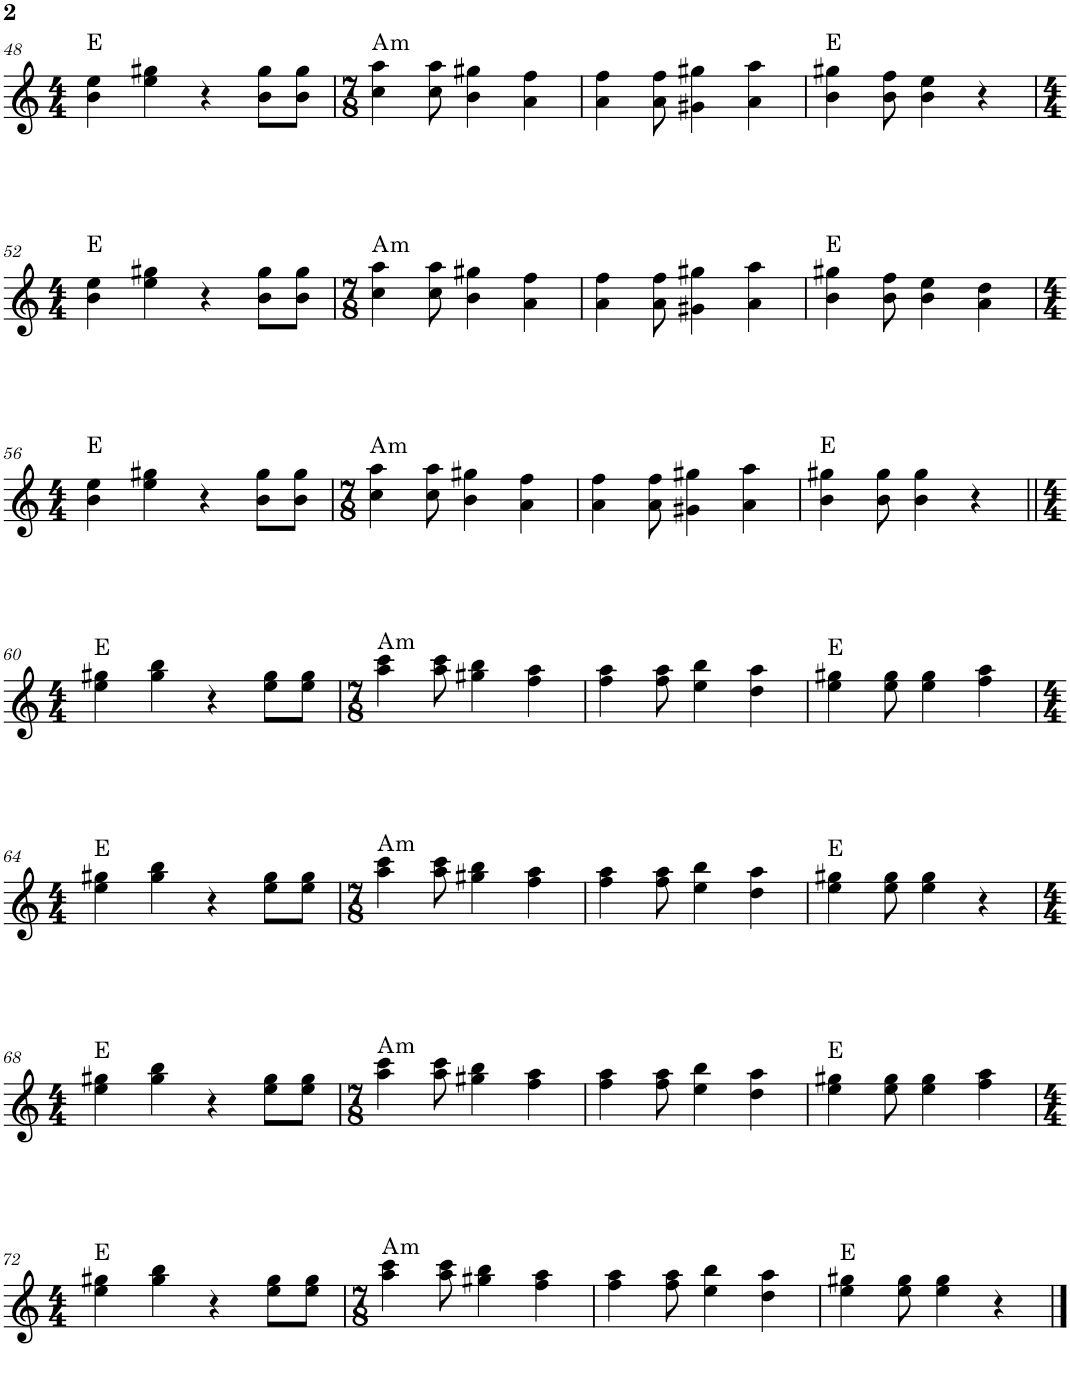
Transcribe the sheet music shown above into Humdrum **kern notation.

**kern	**harte
*part1	*part1
*staff1	*
*I"Piano	*
*I'Pno.	*
!!LO:PB:g=z
*clefG2	*
*k[]	*
*M4/4	*
=48	=48
4b\ 4ee\	E:maj
4ee\ 4gg#X\	.
4r	.
8b\ 8gg#\L	.
8b\ 8gg#\J	.
=49	=49
*M7/8	*
!	!LO:H:kt=m
4cc\ 4aa\	A:min
8cc\ 8aa\	.
4b\ 4gg#X\	.
4a\ 4ff\	.
=50	=50
4a\ 4ff\	.
8a\ 8ff\	.
4g#X\ 4gg#X\	.
4a\ 4aa\	.
=51	=51
4b\ 4gg#X\	E:maj
8b\ 8ff\	.
4b\ 4ee\	.
4r	.
!!LO:LB:g=z
=52	=52
*M4/4	*
4b\ 4ee\	E:maj
4ee\ 4gg#X\	.
4r	.
8b\ 8gg#\L	.
8b\ 8gg#\J	.
=53	=53
*M7/8	*
!	!LO:H:kt=m
4cc\ 4aa\	A:min
8cc\ 8aa\	.
4b\ 4gg#X\	.
4a\ 4ff\	.
=54	=54
4a\ 4ff\	.
8a\ 8ff\	.
4g#X\ 4gg#X\	.
4a\ 4aa\	.
=55	=55
4b\ 4gg#X\	E:maj
8b\ 8ff\	.
4b\ 4ee\	.
4a\ 4dd\	.
!!LO:LB:g=z
=56	=56
*M4/4	*
4b\ 4ee\	E:maj
4ee\ 4gg#X\	.
4r	.
8b\ 8gg#\L	.
8b\ 8gg#\J	.
=57	=57
*M7/8	*
!	!LO:H:kt=m
4cc\ 4aa\	A:min
8cc\ 8aa\	.
4b\ 4gg#X\	.
4a\ 4ff\	.
=58	=58
4a\ 4ff\	.
8a\ 8ff\	.
4g#X\ 4gg#X\	.
4a\ 4aa\	.
=59	=59
4b\ 4gg#X\	E:maj
8b\ 8gg#\	.
4b\ 4gg#\	.
4r	.
!!LO:LB:g=z
=60||	=60||
*M4/4	*
4ee\ 4gg#X\	E:maj
4gg#\ 4bb\	.
4r	.
8ee\ 8gg#\L	.
8ee\ 8gg#\J	.
=61	=61
*M7/8	*
!	!LO:H:kt=m
4aa\ 4ccc\	A:min
8aa\ 8ccc\	.
4gg#X\ 4bb\	.
4ff\ 4aa\	.
=62	=62
4ff\ 4aa\	.
8ff\ 8aa\	.
4ee\ 4bb\	.
4dd\ 4aa\	.
=63	=63
4ee\ 4gg#X\	E:maj
8ee\ 8gg#\	.
4ee\ 4gg#\	.
4ff\ 4aa\	.
!!LO:LB:g=z
=64	=64
*M4/4	*
4ee\ 4gg#X\	E:maj
4gg#\ 4bb\	.
4r	.
8ee\ 8gg#\L	.
8ee\ 8gg#\J	.
=65	=65
*M7/8	*
!	!LO:H:kt=m
4aa\ 4ccc\	A:min
8aa\ 8ccc\	.
4gg#X\ 4bb\	.
4ff\ 4aa\	.
=66	=66
4ff\ 4aa\	.
8ff\ 8aa\	.
4ee\ 4bb\	.
4dd\ 4aa\	.
=67	=67
4ee\ 4gg#X\	E:maj
8ee\ 8gg#\	.
4ee\ 4gg#\	.
4r	.
!!LO:LB:g=z
=68	=68
*M4/4	*
4ee\ 4gg#X\	E:maj
4gg#\ 4bb\	.
4r	.
8ee\ 8gg#\L	.
8ee\ 8gg#\J	.
=69	=69
*M7/8	*
!	!LO:H:kt=m
4aa\ 4ccc\	A:min
8aa\ 8ccc\	.
4gg#X\ 4bb\	.
4ff\ 4aa\	.
=70	=70
4ff\ 4aa\	.
8ff\ 8aa\	.
4ee\ 4bb\	.
4dd\ 4aa\	.
=71	=71
4ee\ 4gg#X\	E:maj
8ee\ 8gg#\	.
4ee\ 4gg#\	.
4ff\ 4aa\	.
!!LO:LB:g=z
=72	=72
*M4/4	*
4ee\ 4gg#X\	E:maj
4gg#\ 4bb\	.
4r	.
8ee\ 8gg#\L	.
8ee\ 8gg#\J	.
=73	=73
*M7/8	*
!	!LO:H:kt=m
4aa\ 4ccc\	A:min
8aa\ 8ccc\	.
4gg#X\ 4bb\	.
4ff\ 4aa\	.
=74	=74
4ff\ 4aa\	.
8ff\ 8aa\	.
4ee\ 4bb\	.
4dd\ 4aa\	.
=75	=75
4ee\ 4gg#X\	E:maj
8ee\ 8gg#\	.
4ee\ 4gg#\	.
4r	.
==	==
*-	*-
